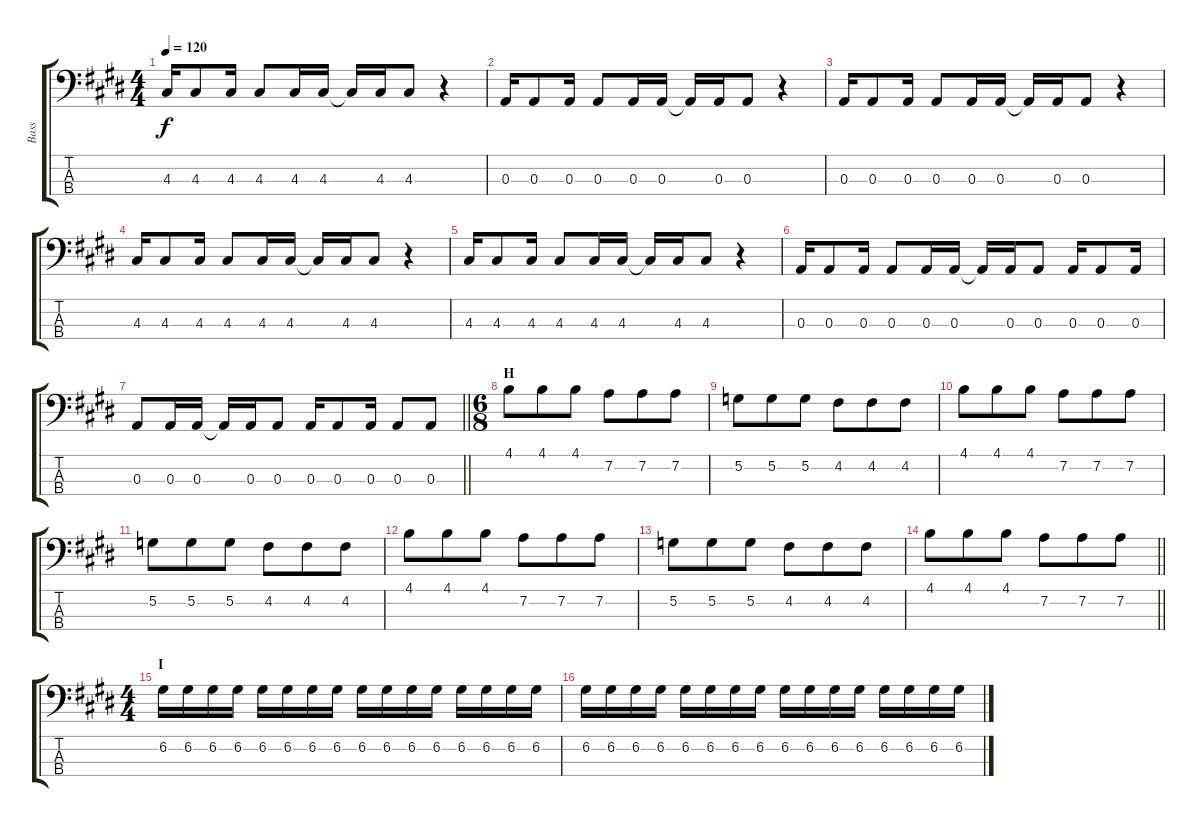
\track ("Bass" "Bass") {instrument electricbasspick}
\staff {score tabs}
\tuning (G2 D2 A1 E1) {hide}
\ts (4 4)
\tempo 120
\clef f4
\ks e
4.3.16{dy f} 4.3.8 4.3.16 4.3.8 4.3.16 4.3.16 4.3{t}.16 4.3.16 4.3.8 r.4 |
0.3.16 0.3.8 0.3.16 0.3.8 0.3.16 0.3.16 0.3{t}.16 0.3.16 0.3.8 r.4 |
0.3.16 0.3.8 0.3.16 0.3.8 0.3.16 0.3.16 0.3{t}.16 0.3.16 0.3.8 r.4 |
4.3.16 4.3.8 4.3.16 4.3.8 4.3.16 4.3.16 4.3{t}.16 4.3.16 4.3.8 r.4 |
4.3.16 4.3.8 4.3.16 4.3.8 4.3.16 4.3.16 4.3{t}.16 4.3.16 4.3.8 r.4 |
0.3.16 0.3.8 0.3.16 0.3.8 0.3.16 0.3.16 0.3{t}.16 0.3.16 0.3.8 0.3.16 0.3.8 0.3.16 |
\barLineRight lightlight
0.3.8 0.3.16 0.3.16 0.3{t}.16 0.3.16 0.3.8 0.3.16 0.3.8 0.3.16 0.3.8 0.3.8 |
\ts (6 8)
\section ("" "H")
4.1.8 4.1.8 4.1.8 7.2.8 7.2.8 7.2.8 |
5.2.8 5.2.8 5.2.8 4.2.8 4.2.8 4.2.8 |
4.1.8 4.1.8 4.1.8 7.2.8 7.2.8 7.2.8 |
5.2.8 5.2.8 5.2.8 4.2.8 4.2.8 4.2.8 |
4.1.8 4.1.8 4.1.8 7.2.8 7.2.8 7.2.8 |
5.2.8 5.2.8 5.2.8 4.2.8 4.2.8 4.2.8 |
\barLineRight lightlight
4.1.8 4.1.8 4.1.8 7.2.8 7.2.8 7.2.8 |
\ts (4 4)
\section ("" "I")
6.2.16 6.2.16 6.2.16 6.2.16 6.2.16 6.2.16 6.2.16 6.2.16 6.2.16 6.2.16 6.2.16 6.2.16 6.2.16 6.2.16 6.2.16 6.2.16 |
6.2.16 6.2.16 6.2.16 6.2.16 6.2.16 6.2.16 6.2.16 6.2.16 6.2.16 6.2.16 6.2.16 6.2.16 6.2.16 6.2.16 6.2.16 6.2.16
